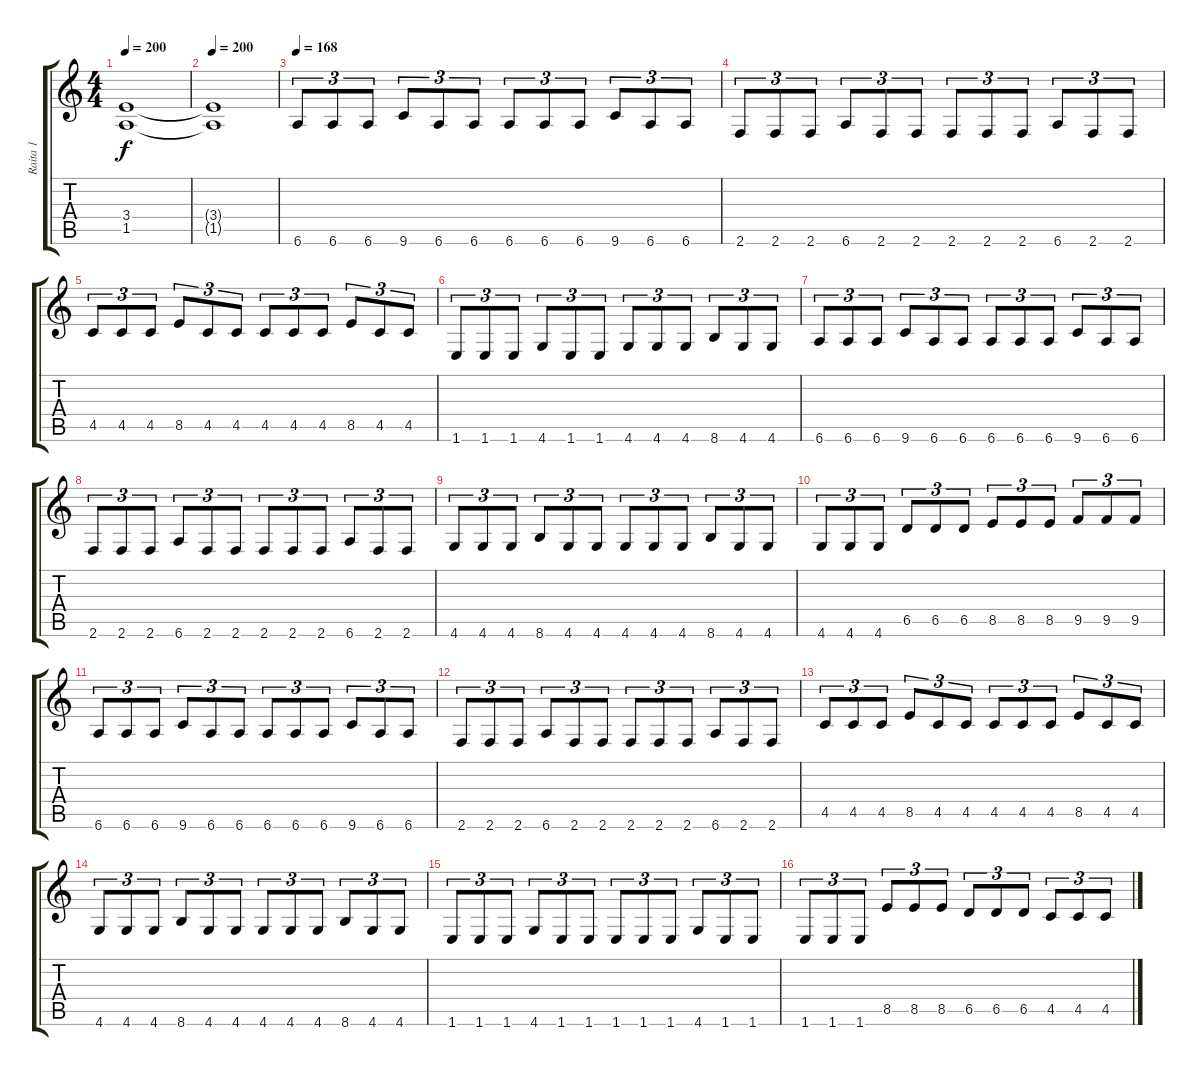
\track ("Raita 1" "Raita 1") {instrument distortionguitar}
\staff {score tabs}
\tuning (Eb4 Bb3 Gb3 Db3 Ab2 Eb2) {hide}
\ts (4 4)
\tempo 200
\clef g2
\ks c
(3.4{t} 1.5{t}).1{dy f} |
\tempo 200
(3.4{t} 1.5{t}).1 |
\tempo 168
6.6.8{tu (3 2)} 6.6.8{tu (3 2)} 6.6.8{tu (3 2)} 9.6.8{tu (3 2)} 6.6.8{tu (3 2)} 6.6.8{tu (3 2)} 6.6.8{tu (3 2)} 6.6.8{tu (3 2)} 6.6.8{tu (3 2)} 9.6.8{tu (3 2)} 6.6.8{tu (3 2)} 6.6.8{tu (3 2)} |
2.6.8{tu (3 2)} 2.6.8{tu (3 2)} 2.6.8{tu (3 2)} 6.6.8{tu (3 2)} 2.6.8{tu (3 2)} 2.6.8{tu (3 2)} 2.6.8{tu (3 2)} 2.6.8{tu (3 2)} 2.6.8{tu (3 2)} 6.6.8{tu (3 2)} 2.6.8{tu (3 2)} 2.6.8{tu (3 2)} |
4.5.8{tu (3 2)} 4.5.8{tu (3 2)} 4.5.8{tu (3 2)} 8.5.8{tu (3 2)} 4.5.8{tu (3 2)} 4.5.8{tu (3 2)} 4.5.8{tu (3 2)} 4.5.8{tu (3 2)} 4.5.8{tu (3 2)} 8.5.8{tu (3 2)} 4.5.8{tu (3 2)} 4.5.8{tu (3 2)} |
1.6.8{tu (3 2)} 1.6.8{tu (3 2)} 1.6.8{tu (3 2)} 4.6.8{tu (3 2)} 1.6.8{tu (3 2)} 1.6.8{tu (3 2)} 4.6.8{tu (3 2)} 4.6.8{tu (3 2)} 4.6.8{tu (3 2)} 8.6.8{tu (3 2)} 4.6.8{tu (3 2)} 4.6.8{tu (3 2)} |
6.6.8{tu (3 2)} 6.6.8{tu (3 2)} 6.6.8{tu (3 2)} 9.6.8{tu (3 2)} 6.6.8{tu (3 2)} 6.6.8{tu (3 2)} 6.6.8{tu (3 2)} 6.6.8{tu (3 2)} 6.6.8{tu (3 2)} 9.6.8{tu (3 2)} 6.6.8{tu (3 2)} 6.6.8{tu (3 2)} |
2.6.8{tu (3 2)} 2.6.8{tu (3 2)} 2.6.8{tu (3 2)} 6.6.8{tu (3 2)} 2.6.8{tu (3 2)} 2.6.8{tu (3 2)} 2.6.8{tu (3 2)} 2.6.8{tu (3 2)} 2.6.8{tu (3 2)} 6.6.8{tu (3 2)} 2.6.8{tu (3 2)} 2.6.8{tu (3 2)} |
4.6.8{tu (3 2)} 4.6.8{tu (3 2)} 4.6.8{tu (3 2)} 8.6.8{tu (3 2)} 4.6.8{tu (3 2)} 4.6.8{tu (3 2)} 4.6.8{tu (3 2)} 4.6.8{tu (3 2)} 4.6.8{tu (3 2)} 8.6.8{tu (3 2)} 4.6.8{tu (3 2)} 4.6.8{tu (3 2)} |
4.6.8{tu (3 2)} 4.6.8{tu (3 2)} 4.6.8{tu (3 2)} 6.5.8{tu (3 2)} 6.5.8{tu (3 2)} 6.5.8{tu (3 2)} 8.5.8{tu (3 2)} 8.5.8{tu (3 2)} 8.5.8{tu (3 2)} 9.5.8{tu (3 2)} 9.5.8{tu (3 2)} 9.5.8{tu (3 2)} |
6.6.8{tu (3 2)} 6.6.8{tu (3 2)} 6.6.8{tu (3 2)} 9.6.8{tu (3 2)} 6.6.8{tu (3 2)} 6.6.8{tu (3 2)} 6.6.8{tu (3 2)} 6.6.8{tu (3 2)} 6.6.8{tu (3 2)} 9.6.8{tu (3 2)} 6.6.8{tu (3 2)} 6.6.8{tu (3 2)} |
2.6.8{tu (3 2)} 2.6.8{tu (3 2)} 2.6.8{tu (3 2)} 6.6.8{tu (3 2)} 2.6.8{tu (3 2)} 2.6.8{tu (3 2)} 2.6.8{tu (3 2)} 2.6.8{tu (3 2)} 2.6.8{tu (3 2)} 6.6.8{tu (3 2)} 2.6.8{tu (3 2)} 2.6.8{tu (3 2)} |
4.5.8{tu (3 2)} 4.5.8{tu (3 2)} 4.5.8{tu (3 2)} 8.5.8{tu (3 2)} 4.5.8{tu (3 2)} 4.5.8{tu (3 2)} 4.5.8{tu (3 2)} 4.5.8{tu (3 2)} 4.5.8{tu (3 2)} 8.5.8{tu (3 2)} 4.5.8{tu (3 2)} 4.5.8{tu (3 2)} |
4.6.8{tu (3 2)} 4.6.8{tu (3 2)} 4.6.8{tu (3 2)} 8.6.8{tu (3 2)} 4.6.8{tu (3 2)} 4.6.8{tu (3 2)} 4.6.8{tu (3 2)} 4.6.8{tu (3 2)} 4.6.8{tu (3 2)} 8.6.8{tu (3 2)} 4.6.8{tu (3 2)} 4.6.8{tu (3 2)} |
1.6.8{tu (3 2)} 1.6.8{tu (3 2)} 1.6.8{tu (3 2)} 4.6.8{tu (3 2)} 1.6.8{tu (3 2)} 1.6.8{tu (3 2)} 1.6.8{tu (3 2)} 1.6.8{tu (3 2)} 1.6.8{tu (3 2)} 4.6.8{tu (3 2)} 1.6.8{tu (3 2)} 1.6.8{tu (3 2)} |
1.6.8{tu (3 2)} 1.6.8{tu (3 2)} 1.6.8{tu (3 2)} 8.5.8{tu (3 2)} 8.5.8{tu (3 2)} 8.5.8{tu (3 2)} 6.5.8{tu (3 2)} 6.5.8{tu (3 2)} 6.5.8{tu (3 2)} 4.5.8{tu (3 2)} 4.5.8{tu (3 2)} 4.5.8{tu (3 2)}
